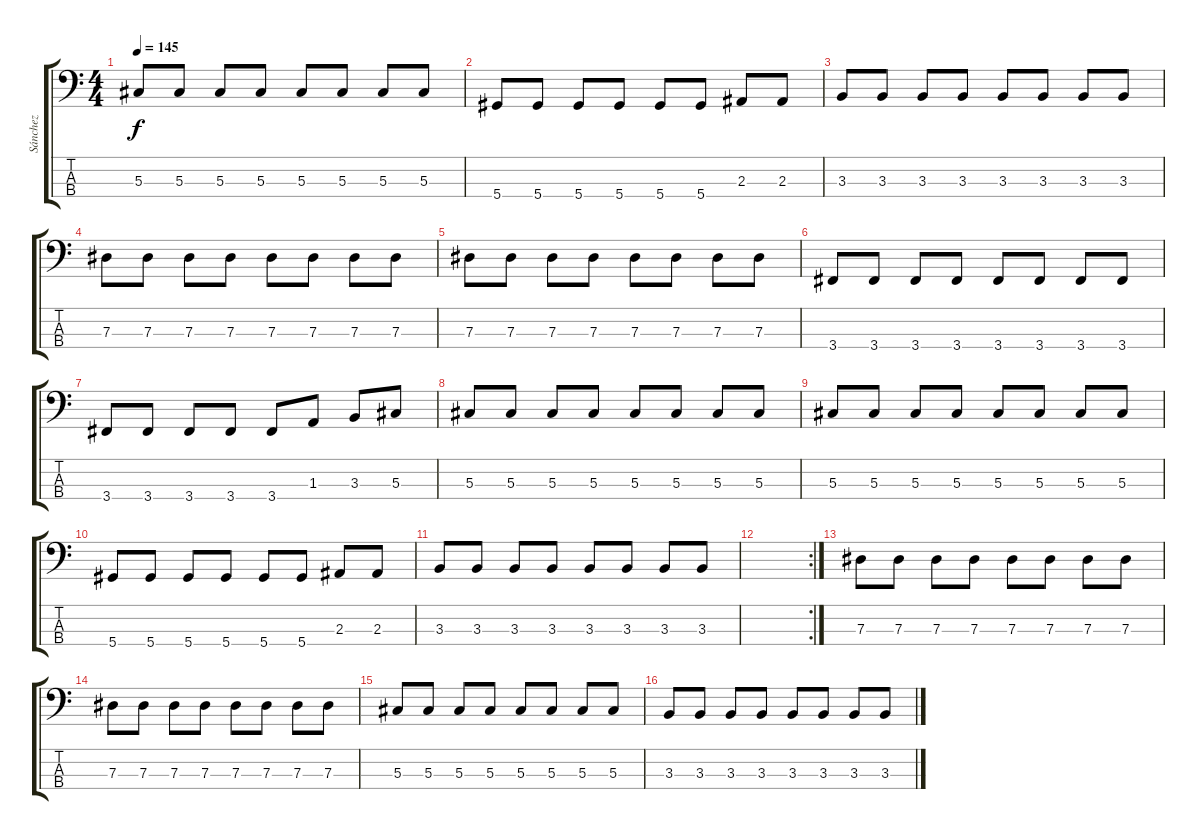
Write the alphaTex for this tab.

\track ("Sánchez" "Sánchez") {instrument electricbassfinger}
\staff {score tabs}
\tuning (Gb2 Db2 Ab1 Eb1) {hide}
\ts (4 4)
\tempo 145
\clef f4
\ks c
5.3.8{dy f} 5.3.8 5.3.8 5.3.8 5.3.8 5.3.8 5.3.8 5.3.8 |
5.4.8 5.4.8 5.4.8 5.4.8 5.4.8 5.4.8 2.3.8 2.3.8 |
3.3.8 3.3.8 3.3.8 3.3.8 3.3.8 3.3.8 3.3.8 3.3.8 |
7.3.8 7.3.8 7.3.8 7.3.8 7.3.8 7.3.8 7.3.8 7.3.8 |
7.3.8 7.3.8 7.3.8 7.3.8 7.3.8 7.3.8 7.3.8 7.3.8 |
3.4.8 3.4.8 3.4.8 3.4.8 3.4.8 3.4.8 3.4.8 3.4.8 |
3.4.8 3.4.8 3.4.8 3.4.8 3.4.8 1.3.8 3.3.8 5.3.8 |
5.3.8 5.3.8 5.3.8 5.3.8 5.3.8 5.3.8 5.3.8 5.3.8 |
5.3.8 5.3.8 5.3.8 5.3.8 5.3.8 5.3.8 5.3.8 5.3.8 |
5.4.8 5.4.8 5.4.8 5.4.8 5.4.8 5.4.8 2.3.8 2.3.8 |
3.3.8 3.3.8 3.3.8 3.3.8 3.3.8 3.3.8 3.3.8 3.3.8 |
\rc 2
|
7.3.8 7.3.8 7.3.8 7.3.8 7.3.8 7.3.8 7.3.8 7.3.8 |
7.3.8 7.3.8 7.3.8 7.3.8 7.3.8 7.3.8 7.3.8 7.3.8 |
5.3.8 5.3.8 5.3.8 5.3.8 5.3.8 5.3.8 5.3.8 5.3.8 |
3.3.8 3.3.8 3.3.8 3.3.8 3.3.8 3.3.8 3.3.8 3.3.8
